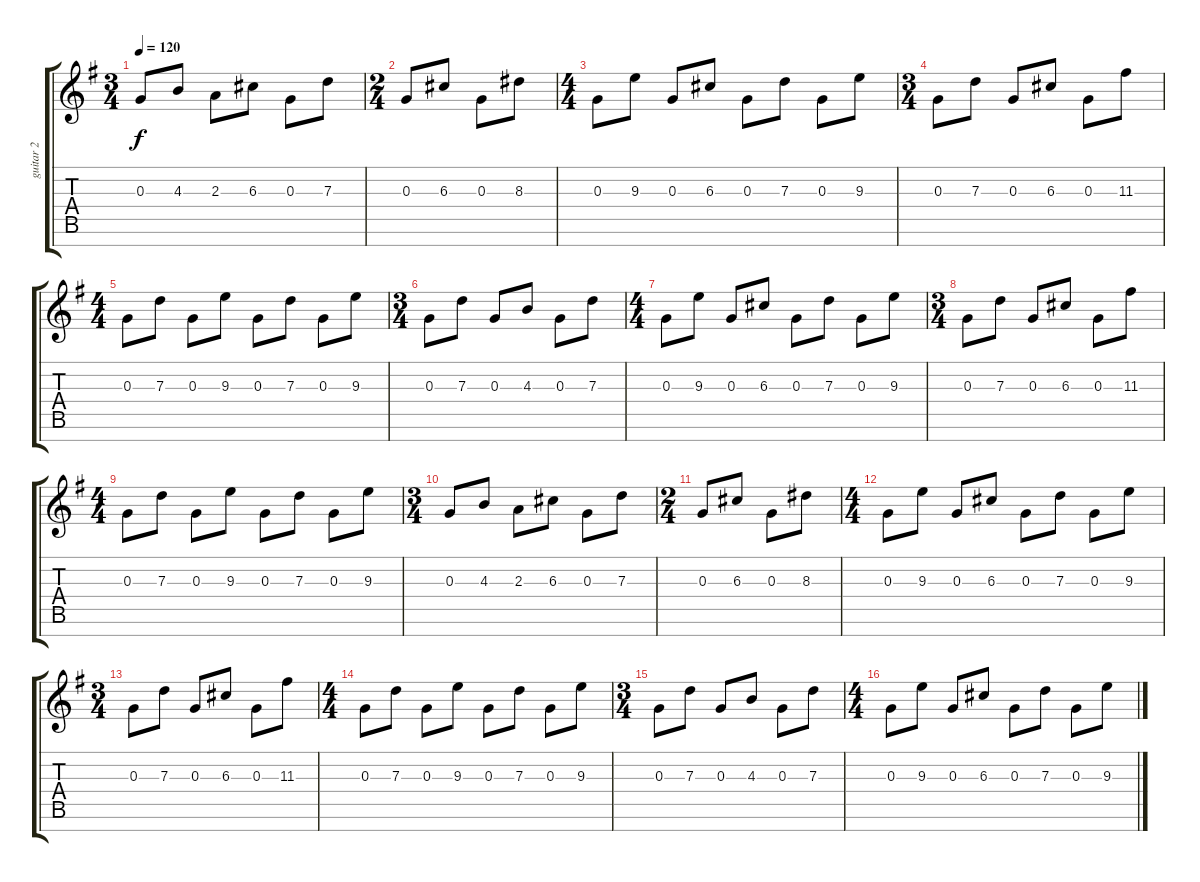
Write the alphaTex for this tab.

\track ("guitar 2" "guitar 2") {instrument distortionguitar}
\staff {score tabs}
\tuning (E4 B3 G3 D3 A2 E2 B1) {hide}
\ts (3 4)
\tempo 120
\clef g2
\ks g
0.3.8{dy f} 4.3.8 2.3.8 6.3.8 0.3.8 7.3.8 |
\ts (2 4)
0.3.8 6.3.8 0.3.8 8.3.8 |
\ts (4 4)
0.3.8 9.3.8 0.3.8 6.3.8 0.3.8 7.3.8 0.3.8 9.3.8 |
\ts (3 4)
0.3.8 7.3.8 0.3.8 6.3.8 0.3.8 11.3.8 |
\ts (4 4)
0.3.8 7.3.8 0.3.8 9.3.8 0.3.8 7.3.8 0.3.8 9.3.8 |
\ts (3 4)
0.3.8 7.3.8 0.3.8 4.3.8 0.3.8 7.3.8 |
\ts (4 4)
0.3.8 9.3.8 0.3.8 6.3.8 0.3.8 7.3.8 0.3.8 9.3.8 |
\ts (3 4)
0.3.8 7.3.8 0.3.8 6.3.8 0.3.8 11.3.8 |
\ts (4 4)
0.3.8 7.3.8 0.3.8 9.3.8 0.3.8 7.3.8 0.3.8 9.3.8 |
\ts (3 4)
0.3.8 4.3.8 2.3.8 6.3.8 0.3.8 7.3.8 |
\ts (2 4)
0.3.8 6.3.8 0.3.8 8.3.8 |
\ts (4 4)
0.3.8 9.3.8 0.3.8 6.3.8 0.3.8 7.3.8 0.3.8 9.3.8 |
\ts (3 4)
0.3.8 7.3.8 0.3.8 6.3.8 0.3.8 11.3.8 |
\ts (4 4)
0.3.8 7.3.8 0.3.8 9.3.8 0.3.8 7.3.8 0.3.8 9.3.8 |
\ts (3 4)
0.3.8 7.3.8 0.3.8 4.3.8 0.3.8 7.3.8 |
\ts (4 4)
0.3.8 9.3.8 0.3.8 6.3.8 0.3.8 7.3.8 0.3.8 9.3.8
